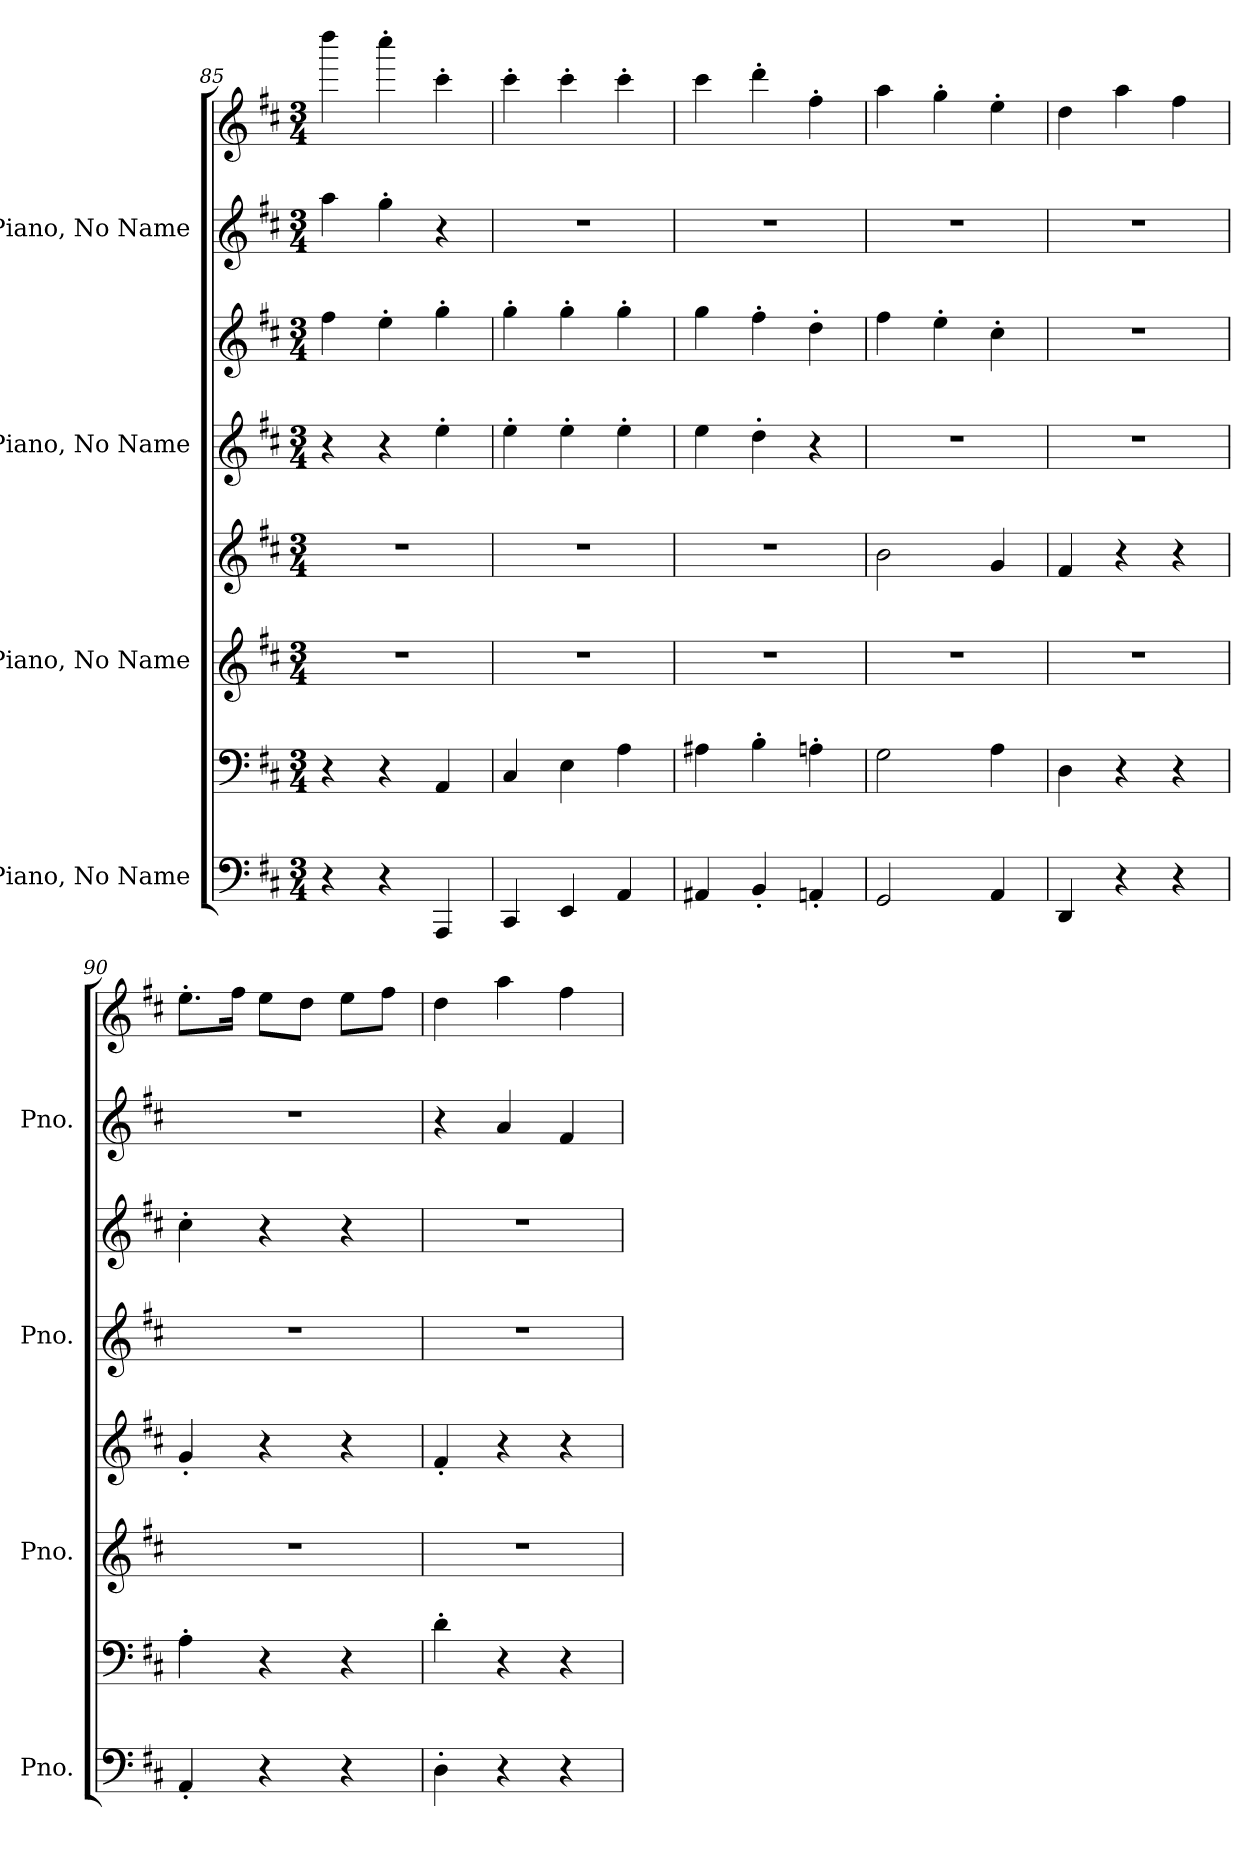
**kern	**kern	**kern	**kern	**kern	**kern	**kern	**kern
*part4	*part4	*part3	*part3	*part2	*part2	*part1	*part1
*staff8	*staff7	*staff6	*staff5	*staff4	*staff3	*staff2	*staff1
*I"Piano, No Name	*	*I"Piano, No Name	*	*I"Piano, No Name	*	*I"Piano, No Name	*
*I'Pno.	*	*I'Pno.	*	*I'Pno.	*	*I'Pno.	*
*clefF4	*clefF4	*clefG2	*clefG2	*clefG2	*clefG2	*clefG2	*clefG2
*k[f#c#]	*k[f#c#]	*k[f#c#]	*k[f#c#]	*k[f#c#]	*k[f#c#]	*k[f#c#]	*k[f#c#]
*M3/4	*M3/4	*M3/4	*M3/4	*M3/4	*M3/4	*M3/4	*M3/4
=85	=85	=85	=85	=85	=85	=85	=85
4r	4r	2.r	2.r	4r	4ff#\	4aa\	4dddd\
4r	4r	.	.	4r	4ee'\	4gg'\	4cccc#'\
4AAA/	4AA/	.	.	4ee'\	4gg'\	4r	4ccc#'\
!!LO:PB:g=z
=86	=86	=86	=86	=86	=86	=86	=86
4CC#/	4C#/	2.r	2.r	4ee'\	4gg'\	2.r	4ccc#'\
4EE/	4E\	.	.	4ee'\	4gg'\	.	4ccc#'\
4AA/	4A\	.	.	4ee'\	4gg'\	.	4ccc#'\
=87	=87	=87	=87	=87	=87	=87	=87
4AA#X/	4A#X\	2.r	2.r	4ee\	4gg\	2.r	4ccc#\
4BB'/	4B'\	.	.	4dd'\	4ff#'\	.	4ddd'\
4AAn'/	4An'\	.	.	4r	4dd'\	.	4ff#'\
=88	=88	=88	=88	=88	=88	=88	=88
2GG/	2G\	2.r	2b\	2.r	4ff#\	2.r	4aa\
.	.	.	.	.	4ee'\	.	4gg'\
4AA/	4A\	.	4g/	.	4cc#'\	.	4ee'\
=89	=89	=89	=89	=89	=89	=89	=89
4DD/	4D\	2.r	4f#/	2.r	2.r	2.r	4dd\
4r	4r	.	4r	.	.	.	4aa\
4r	4r	.	4r	.	.	.	4ff#\
=90	=90	=90	=90	=90	=90	=90	=90
4AA'/	4A'\	2.r	4g'/	2.r	4cc#'\	2.r	8.ee'\L
.	.	.	.	.	.	.	16ff#\Jk
4r	4r	.	4r	.	4r	.	8ee\L
.	.	.	.	.	.	.	8dd\J
4r	4r	.	4r	.	4r	.	8ee\L
.	.	.	.	.	.	.	8ff#\J
=91	=91	=91	=91	=91	=91	=91	=91
4D'\	4d'\	2.r	4f#'/	2.r	2.r	4r	4dd\
4r	4r	.	4r	.	.	4a/	4aa\
4r	4r	.	4r	.	.	4f#/	4ff#\
=	=	=	=	=	=	=	=
*-	*-	*-	*-	*-	*-	*-	*-
